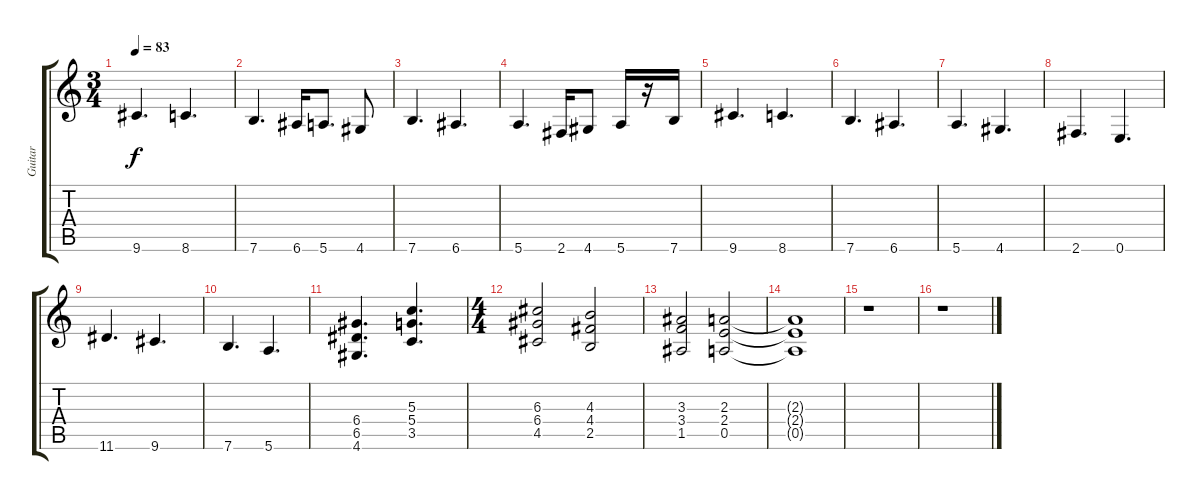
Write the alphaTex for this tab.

\track ("Guitar" "Guitar") {instrument distortionguitar}
\staff {score tabs}
\tuning (E4 B3 G3 D3 A2 E2) {hide}
\ts (3 4)
\tempo 83
\clef g2
\ks c
9.6.4{d dy f} 8.6.4{d} |
7.6.4{d} 6.6.16 5.6.8{d} 4.6.8 |
7.6.4{d} 6.6.4{d} |
5.6.4{d} 2.6.16 4.6.8 5.6.16 r.16 7.6.16 |
9.6.4{d} 8.6.4{d} |
7.6.4{d} 6.6.4{d} |
5.6.4{d} 4.6.4{d} |
2.6.4{d} 0.6.4{d} |
11.6.4{d} 9.6.4{d} |
7.6.4{d} 5.6.4{d} |
(6.4 6.5 4.6).4{d} (5.3 5.4 3.5).4{d} |
\ts (4 4)
(6.3 6.4 4.5).2 (4.3 4.4 2.5).2 |
(3.3 3.4 1.5).2 (2.3 2.4 0.5).2 |
(2.3{t} 2.4{t} 0.5{t}).1 |
r.1 |
r.1
